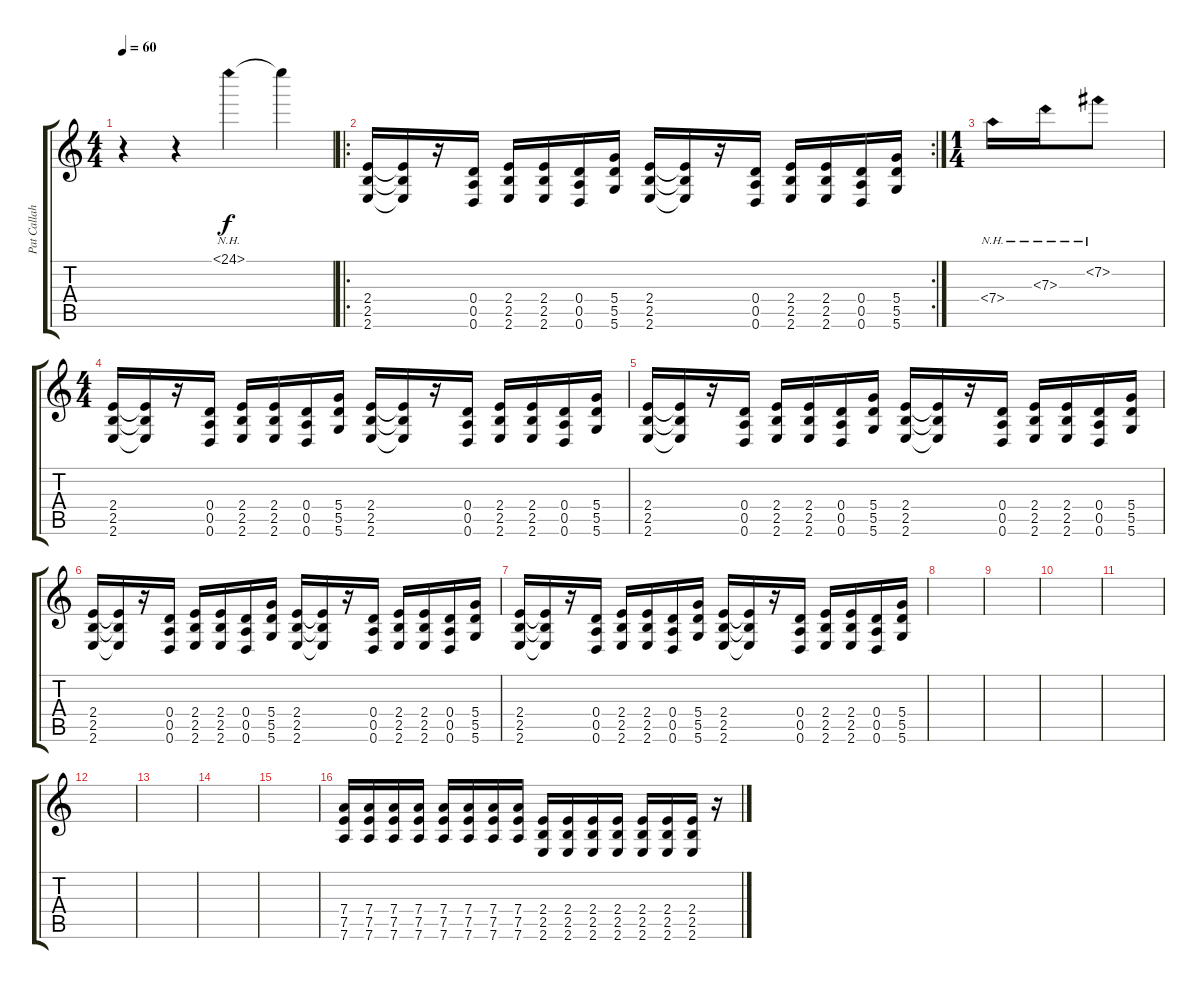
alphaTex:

\track ("Pat Callahan" "Pat Callah") {instrument distortionguitar}
\staff {score tabs}
\tuning (E4 B3 G3 D3 A2 D2) {hide}
\ts (4 4)
\tempo 60
\clef g2
\ks c
r.4{dy f instrument distortionguitar} r.4 24.1{nh}.4 24.1{t}.4 |
\ro
\rc 2
(2.4 2.5 2.6).16 (2.4{t} 2.5{t} 2.6{t}).16 r.16 (0.4 0.5 0.6).16 (2.4 2.5 2.6).16 (2.4 2.5 2.6).16 (0.4 0.5 0.6).16 (5.4 5.5 5.6).16 (2.4 2.5 2.6).16 (2.4{t} 2.5{t} 2.6{t}).16 r.16 (0.4 0.5 0.6).16 (2.4 2.5 2.6).16 (2.4 2.5 2.6).16 (0.4 0.5 0.6).16 (5.4 5.5 5.6).16 |
\ts (1 4)
7.4{nh}.16 7.3{nh}.16 7.2{nh}.8 |
\ts (4 4)
(2.4 2.5 2.6).16 (2.4{t} 2.5{t} 2.6{t}).16 r.16 (0.4 0.5 0.6).16 (2.4 2.5 2.6).16 (2.4 2.5 2.6).16 (0.4 0.5 0.6).16 (5.4 5.5 5.6).16 (2.4 2.5 2.6).16 (2.4{t} 2.5{t} 2.6{t}).16 r.16 (0.4 0.5 0.6).16 (2.4 2.5 2.6).16 (2.4 2.5 2.6).16 (0.4 0.5 0.6).16 (5.4 5.5 5.6).16 |
(2.4 2.5 2.6).16 (2.4{t} 2.5{t} 2.6{t}).16 r.16 (0.4 0.5 0.6).16 (2.4 2.5 2.6).16 (2.4 2.5 2.6).16 (0.4 0.5 0.6).16 (5.4 5.5 5.6).16 (2.4 2.5 2.6).16 (2.4{t} 2.5{t} 2.6{t}).16 r.16 (0.4 0.5 0.6).16 (2.4 2.5 2.6).16 (2.4 2.5 2.6).16 (0.4 0.5 0.6).16 (5.4 5.5 5.6).16 |
(2.4 2.5 2.6).16 (2.4{t} 2.5{t} 2.6{t}).16 r.16 (0.4 0.5 0.6).16 (2.4 2.5 2.6).16 (2.4 2.5 2.6).16 (0.4 0.5 0.6).16 (5.4 5.5 5.6).16 (2.4 2.5 2.6).16 (2.4{t} 2.5{t} 2.6{t}).16 r.16 (0.4 0.5 0.6).16 (2.4 2.5 2.6).16 (2.4 2.5 2.6).16 (0.4 0.5 0.6).16 (5.4 5.5 5.6).16 |
(2.4 2.5 2.6).16 (2.4{t} 2.5{t} 2.6{t}).16 r.16 (0.4 0.5 0.6).16 (2.4 2.5 2.6).16 (2.4 2.5 2.6).16 (0.4 0.5 0.6).16 (5.4 5.5 5.6).16 (2.4 2.5 2.6).16 (2.4{t} 2.5{t} 2.6{t}).16 r.16 (0.4 0.5 0.6).16 (2.4 2.5 2.6).16 (2.4 2.5 2.6).16 (0.4 0.5 0.6).16 (5.4 5.5 5.6).16 |
|
|
|
|
|
|
|
|
(7.4 7.5 7.6).16 (7.4 7.5 7.6).16 (7.4 7.5 7.6).16 (7.4 7.5 7.6).16 (7.4 7.5 7.6).16 (7.4 7.5 7.6).16 (7.4 7.5 7.6).16 (7.4 7.5 7.6).16 (2.4 2.5 2.6).16 (2.4 2.5 2.6).16 (2.4 2.5 2.6).16 (2.4 2.5 2.6).16 (2.4 2.5 2.6).16 (2.4 2.5 2.6).16 (2.4 2.5 2.6).16 r.16
